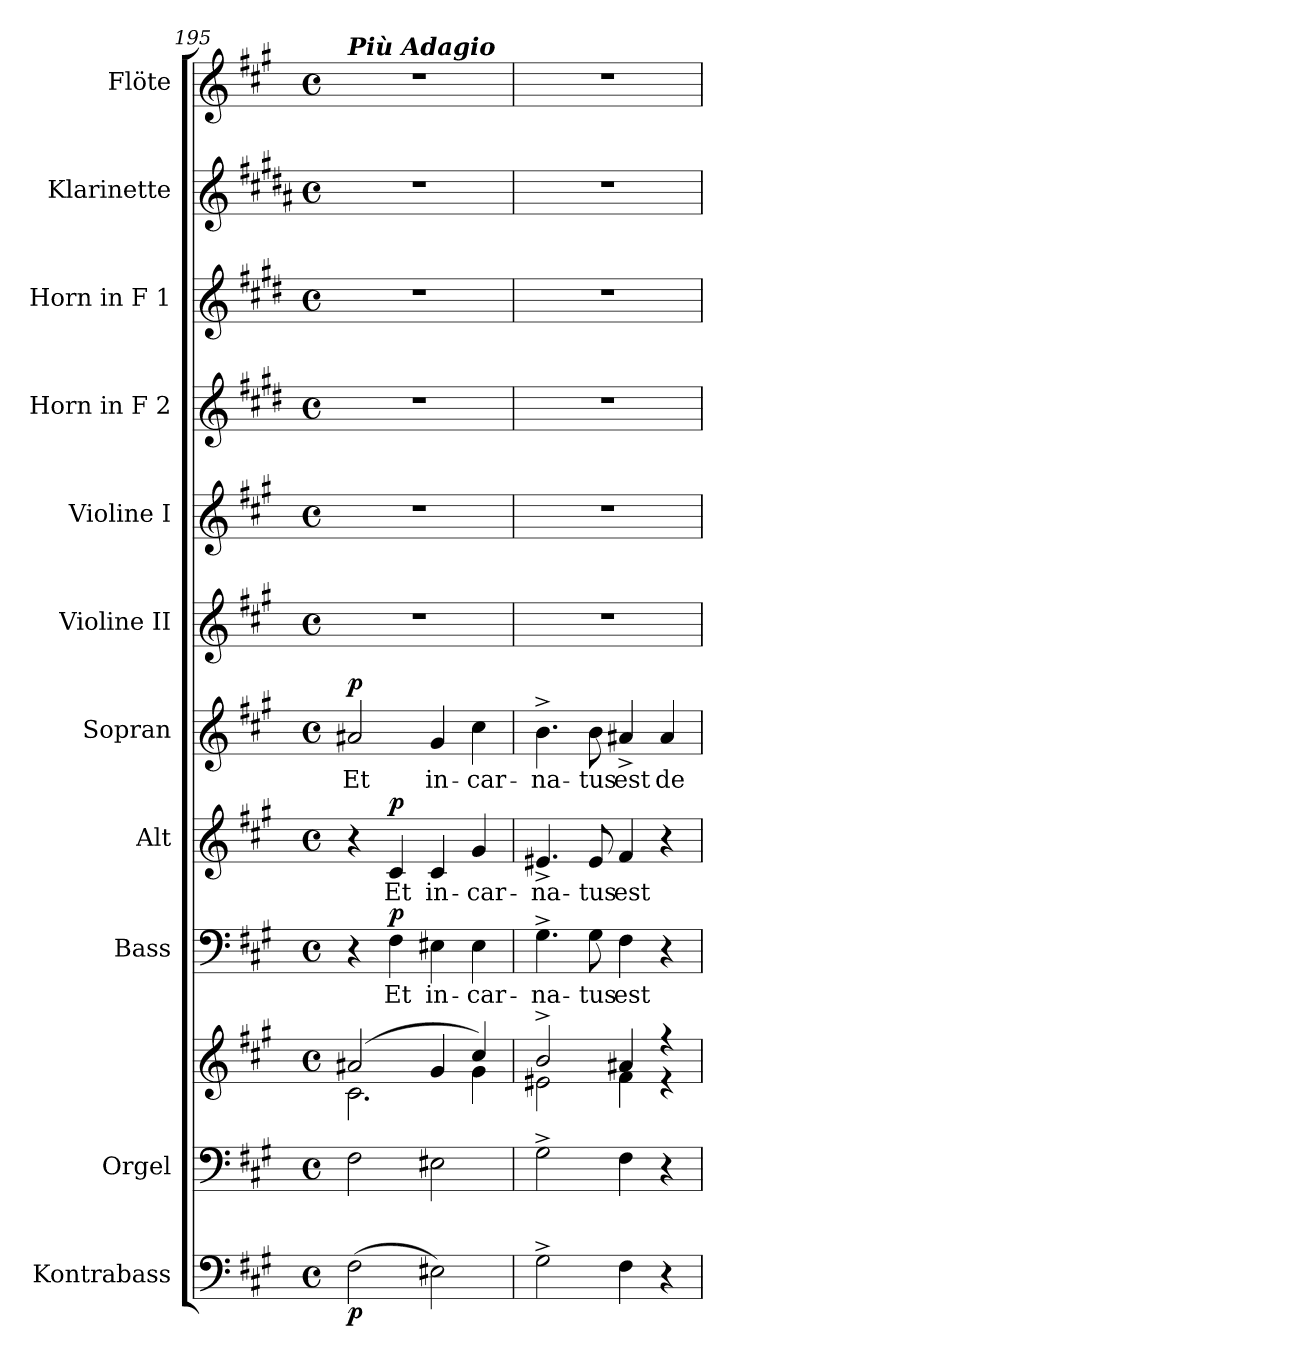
**kern	**dynam	**kern	**kern	**kern	**text	**dynam	**kern	**text	**dynam	**kern	**text	**dynam	**kern	**kern	**kern	**kern	**kern	**kern
*part11	*part11	*part10	*part10	*part9	*part9	*part9	*part8	*part8	*part8	*part7	*part7	*part7	*part6	*part5	*part4	*part3	*part2	*part1
*staff12	*staff12	*staff11	*staff10	*staff9	*staff9	*staff9	*staff8	*staff8	*staff8	*staff7	*staff7	*staff7	*staff6	*staff5	*staff4	*staff3	*staff2	*staff1
*I"Kontrabass	*	*I"Orgel	*	*I"Bass	*	*	*I"Alt	*	*	*I"Sopran	*	*	*I"Violine II	*I"Violine I	*I"Horn in F 2	*I"Horn in F 1	*I"Klarinette	*I"Flöte
*I'Kb.	*	*I'Org.	*	*I'B.	*	*	*I'A.	*	*	*I'S.	*	*	*I'Vl. II	*I'Vl. I	*	*	*I'Kl.	*I'Fl.
!!LO:PB:g=z
*clefF4	*	*clefF4	*clefG2	*clefF4	*	*	*clefG2	*	*	*clefG2	*	*	*clefG2	*clefG2	*clefG2	*clefG2	*clefG2	*clefG2
*ITrd7c12	*	*	*	*	*	*	*	*	*	*	*	*	*	*	*ITrd4c7	*ITrd4c7	*ITrd1c2	*
*k[f#c#g#]	*	*k[f#c#g#]	*k[f#c#g#]	*k[f#c#g#]	*	*	*k[f#c#g#]	*	*	*k[f#c#g#]	*	*	*k[f#c#g#]	*k[f#c#g#]	*k[f#c#g#]	*k[f#c#g#]	*k[f#c#g#]	*k[f#c#g#]
*A:	*	*A:	*A:	*A:	*	*	*A:	*	*	*A:	*	*	*A:	*A:	*A:	*A:	*A:	*A:
*M4/4	*	*M4/4	*M4/4	*M4/4	*	*	*M4/4	*	*	*M4/4	*	*	*M4/4	*M4/4	*M4/4	*M4/4	*M4/4	*M4/4
*met(c)	*	*met(c)	*met(c)	*met(c)	*	*	*met(c)	*	*	*met(c)	*	*	*met(c)	*met(c)	*met(c)	*met(c)	*met(c)	*met(c)
=195	=195	=195	=195	=195	=195	=195	=195	=195	=195	=195	=195	=195	=195	=195	=195	=195	=195	=195
*	*	*	*^	*	*	*	*	*	*	*	*	*	*	*	*	*	*	*
!	!	!	!	!	!	!	!	!	!	!	!	!	!	!	!	!	!	!	!LO:TX:a:Bi:t=Più Adagio
!	!LO:DY:b	!	!	!	!	!	!	!	!	!	!	!LO:LY:b	!LO:DY:a	!	!	!	!	!	!
(>2FF#\	p	2F#\	(2a#X/	2.c#\	4r	.	.	4r	.	.	2a#X/	Et	p	1r	1r	1r	1r	1r	1r
!	!	!	!	!	!	!LO:LY:b	!LO:DY:a	!	!LO:LY:b	!LO:DY:a	!	!	!	!	!	!	!	!	!
.	.	.	.	.	4F#\	Et	p	4c#/	Et	p	.	.	.	.	.	.	.	.	.
!	!	!	!	!	!	!LO:LY:b	!	!	!LO:LY:b	!	!	!LO:LY:b	!	!	!	!	!	!	!
2EE#X\)	.	2E#X\	4g#/	.	4E#X\	in-	.	4c#/	in-	.	4g#/	in-	.	.	.	.	.	.	.
!	!	!	!	!	!	!LO:LY:b	!	!	!LO:LY:b	!	!	!LO:LY:b	!	!	!	!	!	!	!
.	.	.	4cc#/)	4g#\	4E#\	-car-	.	4g#/	-car-	.	4cc#\	-car-	.	.	.	.	.	.	.
=196	=196	=196	=196	=196	=196	=196	=196	=196	=196	=196	=196	=196	=196	=196	=196	=196	=196	=196	=196
!	!	!	!	!	!	!LO:LY:b	!	!	!LO:LY:b	!	!	!LO:LY:b	!	!	!	!	!	!	!
2GG#^>\	.	2G#^>\	2b^>/	2e#X\	4.G#^>\	-na-	.	4.e#X^>/	-na-	.	4.b^>\	-na-	.	1r	1r	1r	1r	1r	1r
!	!	!	!	!	!	!LO:LY:b	!	!	!LO:LY:b	!	!	!LO:LY:b	!	!	!	!	!	!	!
.	.	.	.	.	8G#\	-tus	.	8e#/	-tus	.	8b\	-tus	.	.	.	.	.	.	.
!	!	!	!	!	!	!LO:LY:b	!	!	!LO:LY:b	!	!	!LO:LY:b	!	!	!	!	!	!	!
4FF#\	.	4F#\	4a#X/	4f#\	4F#\	est	.	4f#/	est	.	4a#X^>/	est	.	.	.	.	.	.	.
!	!	!	!	!	!	!	!	!	!	!	!	!LO:LY:b	!	!	!	!	!	!	!
4r	.	4r	4r	4r	4r	.	.	4r	.	.	4a#/	de	.	.	.	.	.	.	.
*	*	*	*v	*v	*	*	*	*	*	*	*	*	*	*	*	*	*	*	*
=	=	=	=	=	=	=	=	=	=	=	=	=	=	=	=	=	=	=
*-	*-	*-	*-	*-	*-	*-	*-	*-	*-	*-	*-	*-	*-	*-	*-	*-	*-	*-
